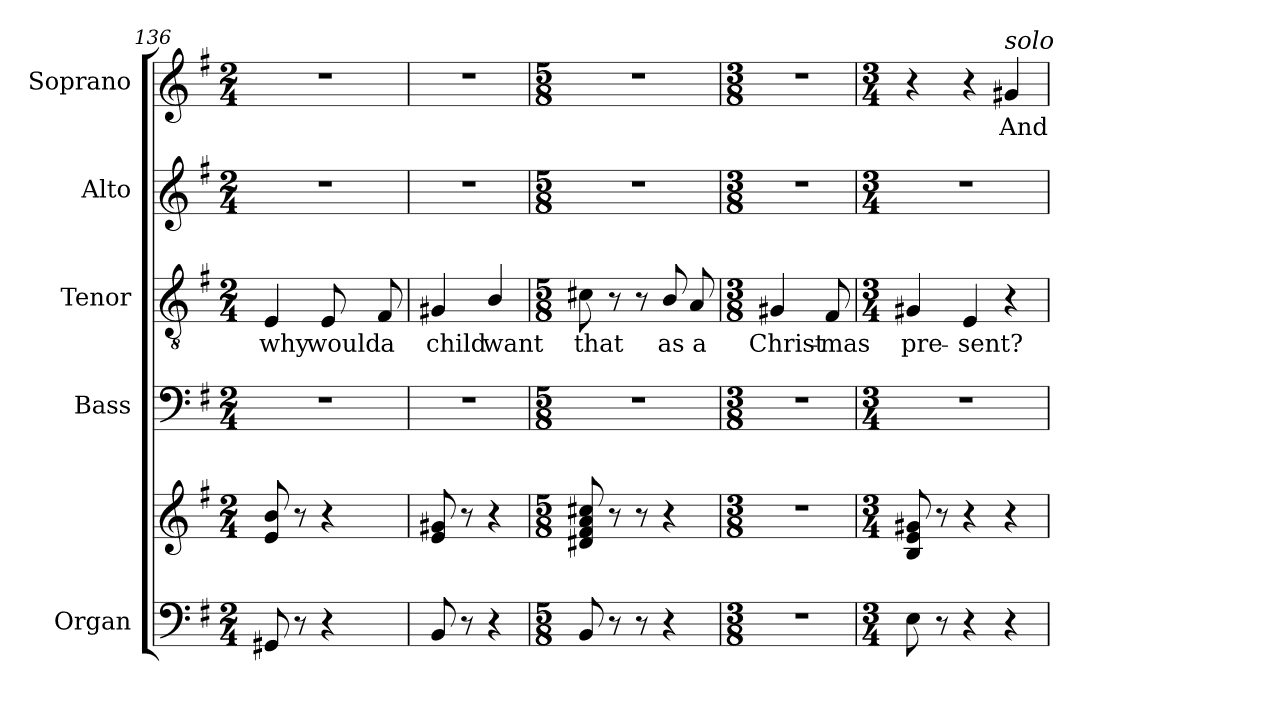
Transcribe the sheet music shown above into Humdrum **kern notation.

**kern	**kern	**kern	**kern	**text	**kern	**kern	**text
*part5	*part5	*part4	*part3	*part3	*part2	*part1	*part1
*staff6	*staff5	*staff4	*staff3	*staff3	*staff2	*staff1	*staff1
*I"Organ	*	*I"Bass	*I"Tenor	*	*I"Alto	*I"Soprano	*
*I'Org.	*	*I'B.	*I'T.	*	*I'A.	*I'S.	*
*clefF4	*clefG2	*clefF4	*clefGv2	*	*clefG2	*clefG2	*
*	*	*	*ITrd7c12	*	*	*	*
*k[f#]	*k[f#]	*k[f#]	*k[f#]	*	*k[f#]	*k[f#]	*
*G:	*G:	*G:	*G:	*	*G:	*G:	*
*M2/4	*M2/4	*M2/4	*M2/4	*	*M2/4	*M2/4	*
=136	=136	=136	=136	=136	=136	=136	=136
!	!	!LO:N:vis=1	!	!	!	!	!
!	!	!	!	!LO:LY:b:color=#000000	!LO:N:vis=1	!LO:N:vis=1	!
8GG#Xi/	8ei/ 8bi	2r	4EEi/	why	2r	2r	.
8r	8r	.	.	.	.	.	.
!	!	!	!	!LO:LY:b:color=#000000	!	!	!
4r	4r	.	8EEi/	would	.	.	.
!	!	!	!	!LO:LY:b:color=#000000	!	!	!
.	.	.	8FF#i/	a	.	.	.
=137	=137	=137	=137	=137	=137	=137	=137
!	!	!LO:N:vis=1	!	!	!	!	!
!	!	!	!	!LO:LY:b:color=#000000	!LO:N:vis=1	!LO:N:vis=1	!
8BBi/	8ei/ 8g#Xi	2r	4GG#Xi/	child	2r	2r	.
8r	8r	.	.	.	.	.	.
!	!	!	!	!LO:LY:b:color=#000000	!	!	!
4r	4r	.	4BBi/	want	.	.	.
!!LO:LB:g=z
=138	=138	=138	=138	=138	=138	=138	=138
*M5/8	*M5/8	*M5/8	*M5/8	*	*M5/8	*M5/8	*
!	!	!LO:N:vis=1	!	!	!	!	!
!	!	!	!	!LO:LY:b:color=#000000	!LO:N:vis=1	!LO:N:vis=1	!
8BBi/	8d#Xi/ 8f#i 8ai 8cc#Xi	8%5r	8C#Xi\	that	8%5r	8%5r	.
8r	8r	.	8r	.	.	.	.
8r	8r	.	8r	.	.	.	.
!	!	!	!	!LO:LY:b:color=#000000	!	!	!
4r	4r	.	8BBi/	as	.	.	.
!	!	!	!	!LO:LY:b:color=#000000	!	!	!
.	.	.	8AAi/	a	.	.	.
=139	=139	=139	=139	=139	=139	=139	=139
*M3/8	*M3/8	*M3/8	*M3/8	*	*M3/8	*M3/8	*
!LO:N:vis=1	!LO:N:vis=1	!LO:N:vis=1	!	!	!	!	!
!	!	!	!	!LO:LY:b:color=#000000	!LO:N:vis=1	!LO:N:vis=1	!
4.r	4.r	4.r	4GG#Xi/	Christ-	4.r	4.r	.
!	!	!	!	!LO:LY:b:color=#000000	!	!	!
.	.	.	8FF#i/	-mas	.	.	.
=140	=140	=140	=140	=140	=140	=140	=140
*M3/4	*M3/4	*M3/4	*M3/4	*	*M3/4	*M3/4	*
!	!	!LO:N:vis=1	!	!	!	!	!
!	!	!	!	!LO:LY:b:color=#000000	!LO:N:vis=1	!	!
8Ei\	8Bi/ 8ei 8g#Xi	2.r	4GG#Xi/	pre-	2.r	4r	.
8r	8r	.	.	.	.	.	.
!	!	!	!	!LO:LY:b:color=#000000	!	!	!
4r	4r	.	4EEi/	-sent?	.	4r	.
!	!	!	!	!	!	!LO:TX:a:i:t=solo	!
!	!	!	!	!	!	!	!LO:LY:b:color=#000000
4r	4r	.	4r	.	.	4g#Xi/	And
=	=	=	=	=	=	=	=
*-	*-	*-	*-	*-	*-	*-	*-
